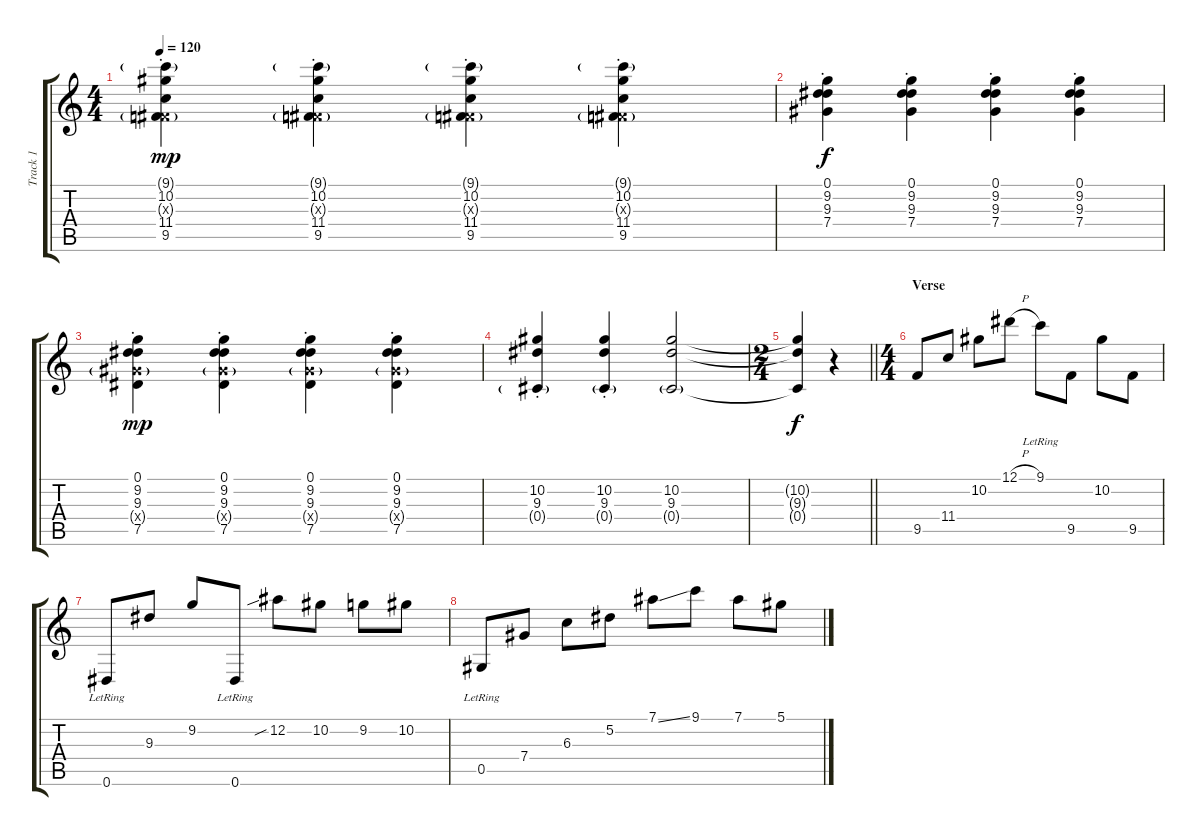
\track ("Track 1" "Track 1") {instrument acousticguitarsteel}
\staff {score tabs}
\tuning (Eb4 Bb3 Gb3 Db3 Ab2 Eb2) {hide}
\ts (4 4)
\tempo 120
\clef g2
\ks c
(9.1{g st} 10.2{st} 0.3{g x} 11.4{st} 9.5{st}).4{dy mp} (9.1{g st} 10.2{st} 0.3{g x} 11.4{st} 9.5{st}).4 (9.1{g st} 10.2{st} 0.3{g x} 11.4{st} 9.5{st}).4 (9.1{g st} 10.2{st} 0.3{g x} 11.4{st} 9.5{st}).4 |
(0.1{st} 9.2{st} 9.3 7.4{st}).4{dy f} (0.1{st} 9.2{st} 9.3 7.4{st}).4 (0.1{st} 9.2{st} 9.3 7.4{st}).4 (0.1{st} 9.2{st} 9.3 7.4{st}).4 |
(0.1{st} 9.2{st} 9.3{st} 7.4{g st x} 7.5{st}).4{dy mp} (0.1{st} 9.2{st} 9.3{st} 7.4{g st x} 7.5{st}).4 (0.1{st} 9.2{st} 9.3{st} 7.4{g st x} 7.5{st}).4 (0.1{st} 9.2{st} 9.3{st} 7.4{g st x} 7.5{st}).4 |
(10.2{st} 9.3{st} 0.4{g st}).4 (10.2{st} 9.3{st} 0.4{g st}).4 (10.2 9.3 0.4{g}).2 |
\ts (2 4)
\barLineRight lightlight
(10.2{t} 9.3{t} 0.4{t}).4{dy f} r.4 |
\ts (4 4)
\section ("" "Verse")
9.5.8 11.4.8 10.2.8 12.1{h}.8 9.1{lr}.8 9.5.8 10.2.8 9.5.8 |
0.6{lr}.8 9.3.8 9.2.8 0.6{lr}.8 12.2{sib}.8 10.2.8 9.2.8 10.2.8 |
0.5{lr}.8 7.4.8 6.3.8 5.2.8 7.1{ss}.8 9.1.8 7.1.8 5.1.8
